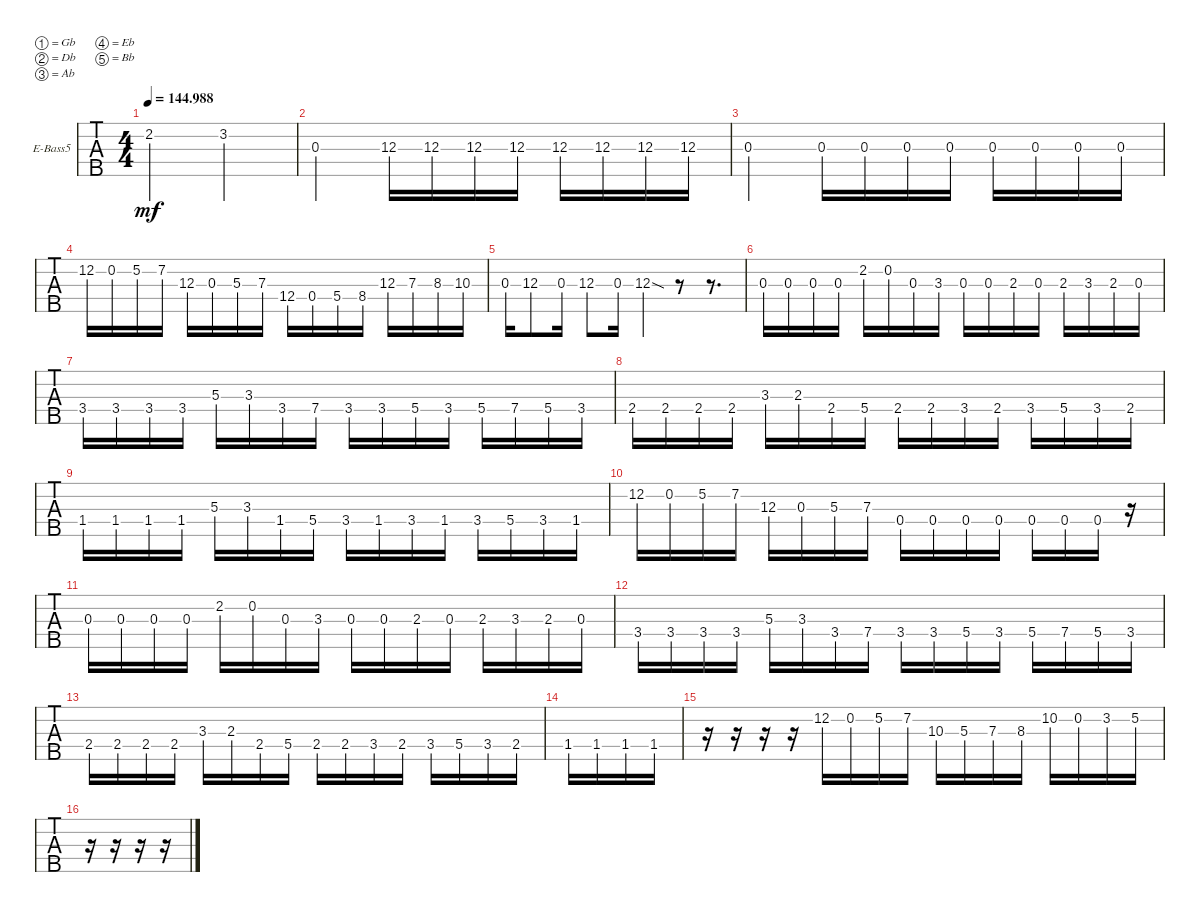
\defaultSystemsLayout 4
\bracketExtendMode groupsimilarinstruments
\firstSystemTrackNameOrientation horizontal
\otherSystemsTrackNameOrientation horizontal
\track ("Electric Bass" "E-Bass5") {mute instrument electricbassfinger}
\staff {tabs}
\tuning (Gb2 Db2 Ab1 Eb1 Bb0)
\ts (4 4)
\tempo
144.988
\accidentals auto
\clef f4
\ottava regular
\simile none
\ks c
2.2.2{dy mf} 3.2.2 |
0.3{st}.2 12.3.16 12.3.16 12.3.16 12.3.16 12.3.16 12.3.16 12.3.16 12.3.16 |
0.3{st}.2 0.3.16 0.3.16 0.3.16 0.3.16 0.3.16 0.3.16 0.3.16 0.3.16 |
12.2.16 0.2.16 5.2.16 7.2.16 12.3.16 0.3.16 5.3.16 7.3.16 12.4.16 0.4.16 5.4.16 8.4.16 12.3.16 7.3.16 8.3.16 10.3.16 |
0.3.16 12.3.8 0.3.16 12.3.8 0.3.16 12.3{sod}.4 r.8 r.8{d} |
0.3.16 0.3.16 0.3.16 0.3.16 2.2.16 0.2.16 0.3.16 3.3.16 0.3.16 0.3.16 2.3.16 0.3.16 2.3.16 3.3.16 2.3.16 0.3.16 |
3.4.16 3.4.16 3.4.16 3.4.16 5.3.16 3.3.16 3.4.16 7.4.16 3.4.16 3.4.16 5.4.16 3.4.16 5.4.16 7.4.16 5.4.16 3.4.16 |
2.4.16 2.4.16 2.4.16 2.4.16 3.3.16 2.3.16 2.4.16 5.4.16 2.4.16 2.4.16 3.4.16 2.4.16 3.4.16 5.4.16 3.4.16 2.4.16 |
1.4.16 1.4.16 1.4.16 1.4.16 5.3.16 3.3.16 1.4.16 5.4.16 3.4.16 1.4.16 3.4.16 1.4.16 3.4.16 5.4.16 3.4.16 1.4.16 |
12.2.16 0.2.16 5.2.16 7.2.16 12.3.16 0.3.16 5.3.16 7.3.16 0.4.16 0.4.16 0.4.16 0.4.16 0.4.16 0.4.16 0.4.16 r.16 |
0.3.16 0.3.16 0.3.16 0.3.16 2.2.16 0.2.16 0.3.16 3.3.16 0.3.16 0.3.16 2.3.16 0.3.16 2.3.16 3.3.16 2.3.16 0.3.16 |
3.4.16 3.4.16 3.4.16 3.4.16 5.3.16 3.3.16 3.4.16 7.4.16 3.4.16 3.4.16 5.4.16 3.4.16 5.4.16 7.4.16 5.4.16 3.4.16 |
2.4.16 2.4.16 2.4.16 2.4.16 3.3.16 2.3.16 2.4.16 5.4.16 2.4.16 2.4.16 3.4.16 2.4.16 3.4.16 5.4.16 3.4.16 2.4.16 |
1.4.16 1.4.16 1.4.16 1.4.16 |
r.16 r.16 r.16 r.16 12.2.16 0.2.16 5.2.16 7.2.16 10.3.16 5.3.16 7.3.16 8.3.16 10.2.16 0.2.16 3.2.16 5.2.16 |
r.16 r.16 r.16 r.16
